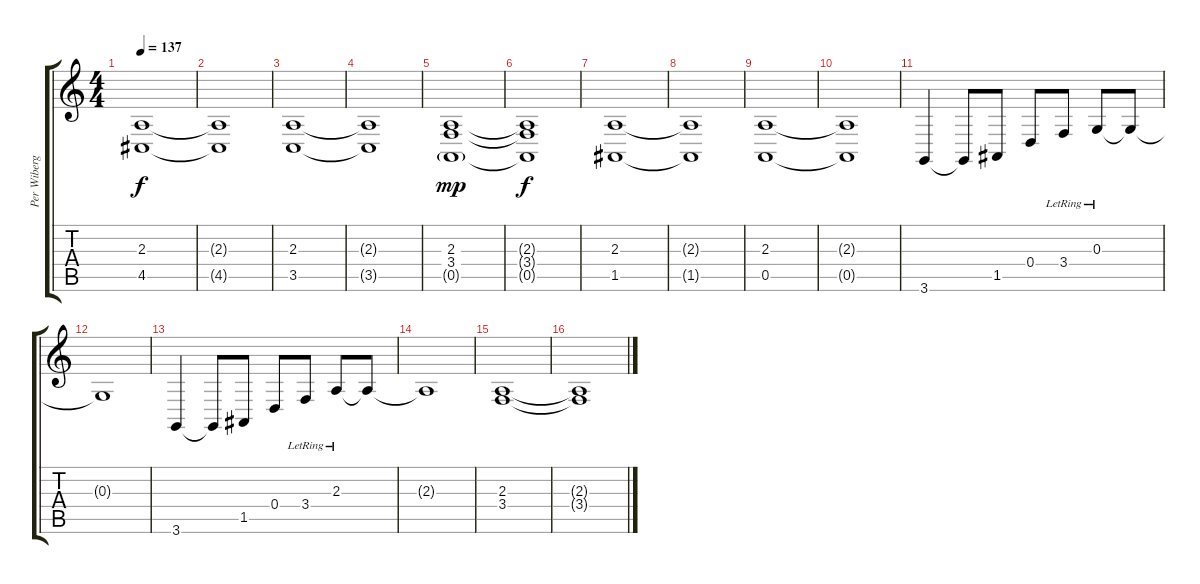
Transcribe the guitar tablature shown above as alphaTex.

\track ("Per Wiberg" "Per Wiberg") {instrument electricgrandpiano}
\staff {score tabs}
\tuning (E4 B3 G3 D3 A2 E2) {hide}
\ts (4 4)
\tempo 137
\clef g2
\ks c
(2.3 4.5).1{dy f} |
(2.3{t} 4.5{t}).1 |
(2.3 3.5).1 |
(2.3{t} 3.5{t}).1 |
(2.3 3.4 0.5{g}).1{dy mp} |
(2.3{t} 3.4{t} 0.5{t}).1{dy f} |
(2.3 1.5).1 |
(2.3{t} 1.5{t}).1 |
(2.3 0.5).1 |
(2.3{t} 0.5{t}).1 |
3.6.4 3.6{t}.8 1.5.8 0.4.8 3.4{lr}.8 0.3{lr}.8 0.3{t}.8 |
0.3{t}.1 |
3.6.4 3.6{t}.8 1.5.8 0.4.8 3.4{lr}.8 2.3{lr}.8 2.3{t}.8 |
2.3{t}.1 |
\section ("" "")
(2.3 3.4).1{volume 10 instrument harpsichord} |
(2.3{t} 3.4{t}).1
